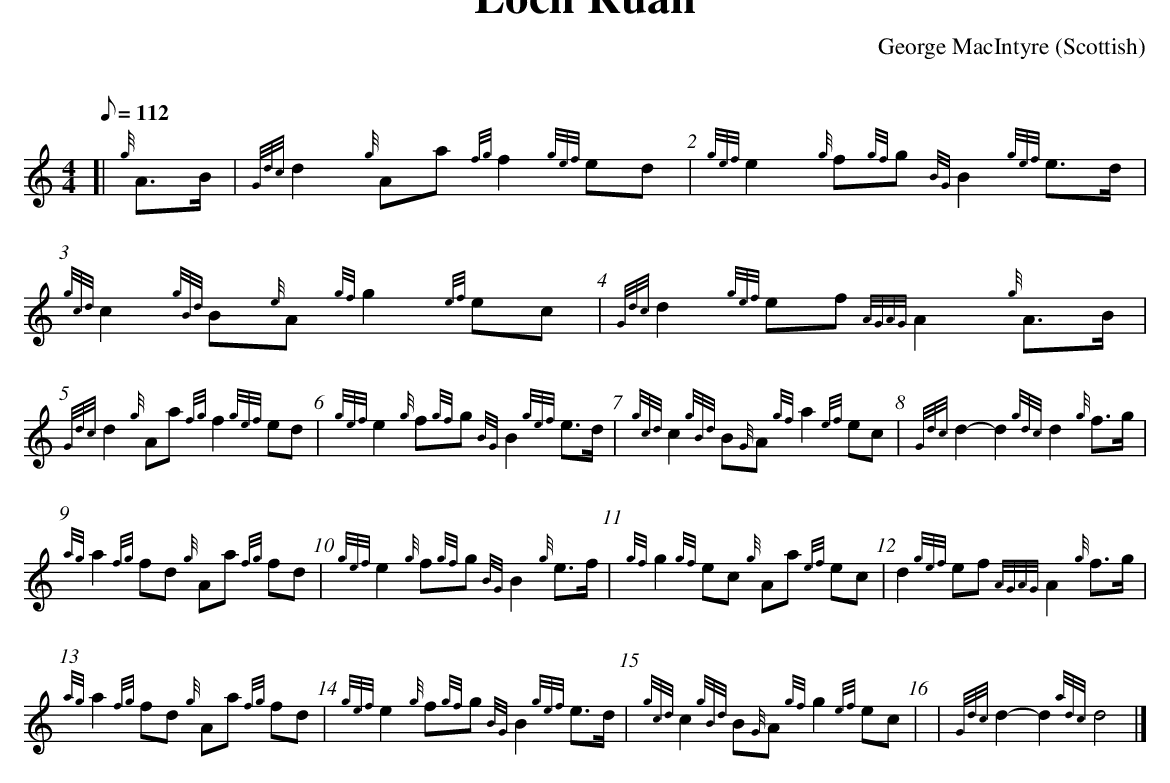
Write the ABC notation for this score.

X:1
T:Loch Ruan
M:4/4
L:1/8
O:Scottish
C:George MacIntyre
K:HP
Q: 112
[|{g}""A3/B/ |
\
{Gdc}d2 {g}Aa {fg}f2 {gef}ed |{gef}e2 {g}f{gf}g {BG}B2 {gef}e3/d/ | {gcd}c2 {gBd}B{e}A {gf}g2 {ef}ec |{Gdc}d2  {gef}ef {AGAG}A2 {g}A3/B/ |
\
{Gdc}d2 {g}Aa  {fg}f2 {gef}ed  |  {gef}e2   {g}f{gf}g {BG}B2 {gef}e3/d/ |{gcd}c2 {gBd}B{G}A  {gf}a2 {ef}ec | {Gdc}d2- d2  {gdc}d2 {g}f>g |
\
{ag}a2  {fg}fd {g}Aa {fg}fd |  {gef}e2   {g}f{gf}g   {BG}B2 {g}e3/f/ | {gf}g2 {gf}ec   {g}Aa  {ef}ec |  d2  {gef}ef {AGAG}A2 {g}f>g |
\
{ag}a2 {fg}fd  {g}Aa {fg}fd |{gef}e2 {g}f{gf}g {BG}B2    {gef}e>d   | {gcd}c2  {gBd}B{G}A {gf}g2  {ef}ec | |{Gdc}d2-  d2 {adc}d4  |]
